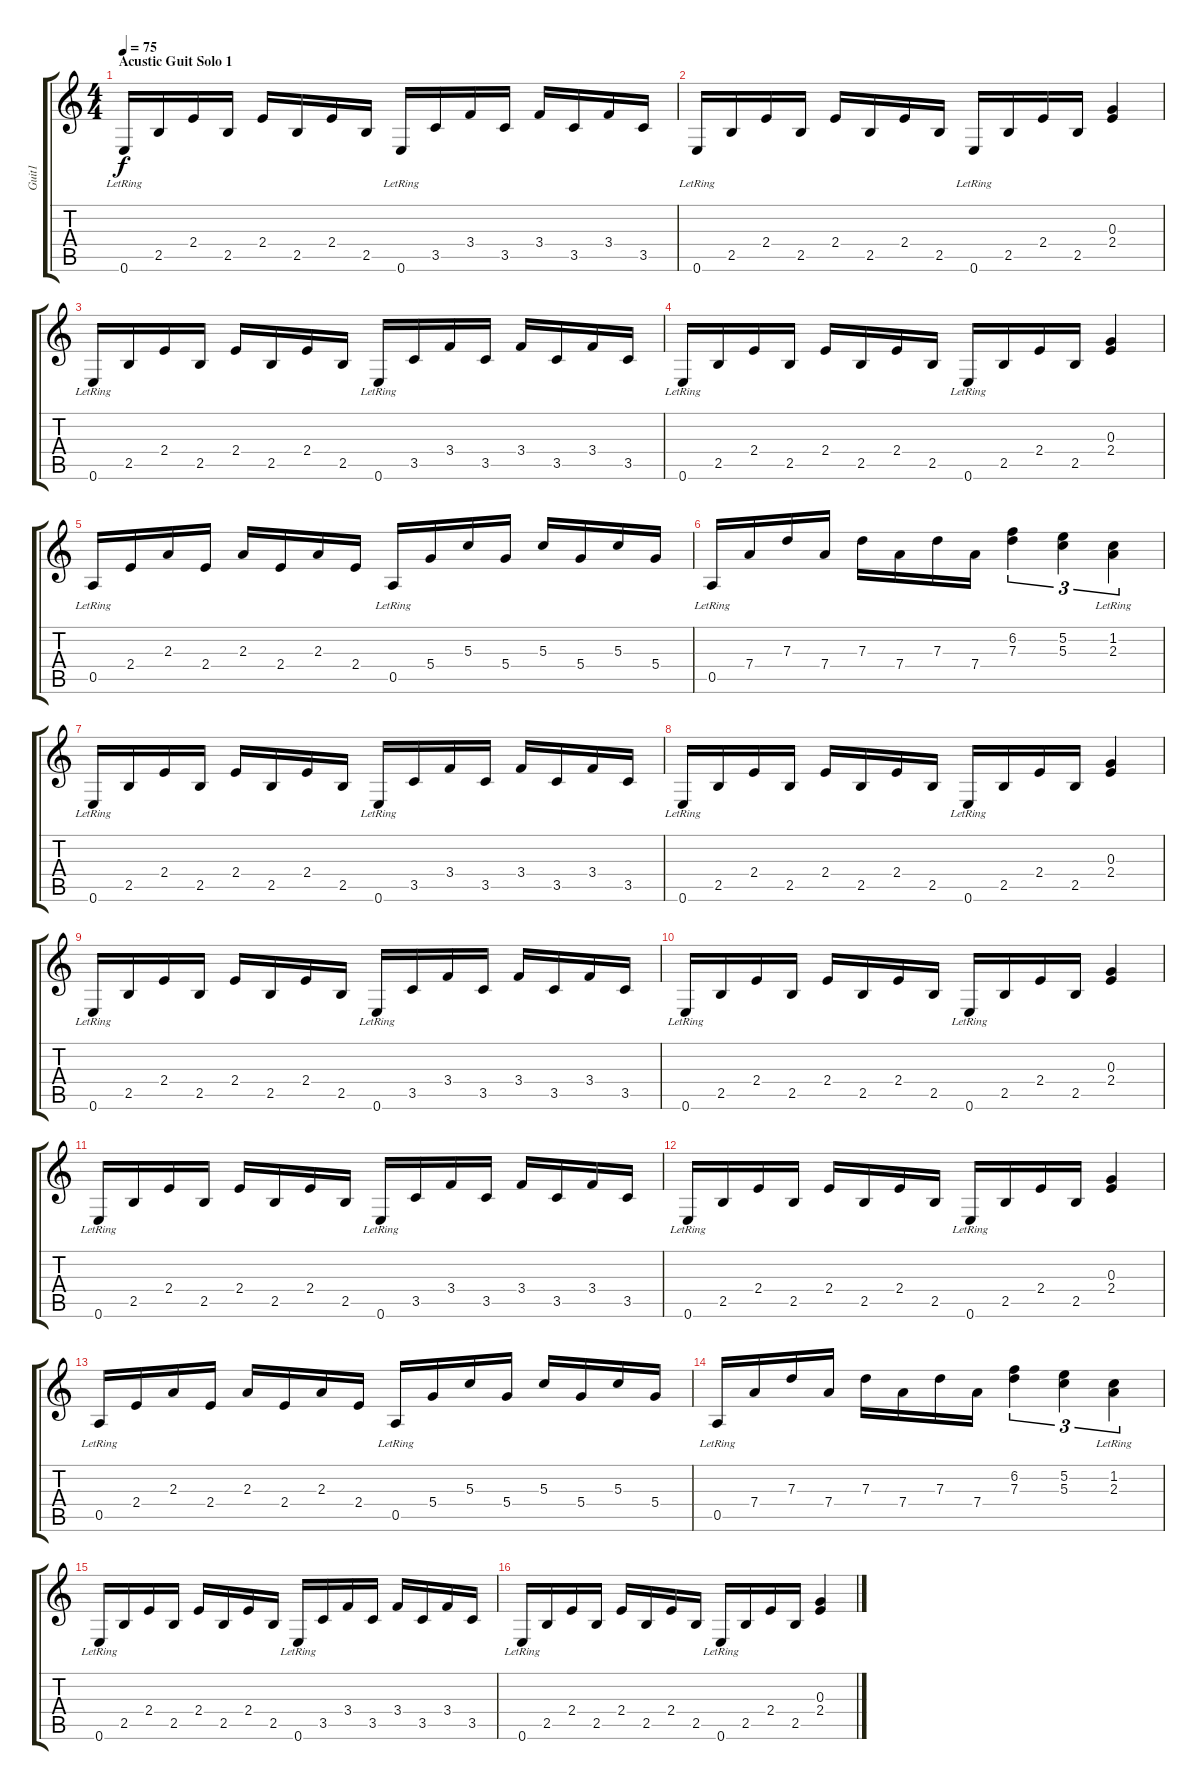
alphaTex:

\track ("Guit1" "Guit1") {instrument acousticguitarnylon}
\staff {score tabs}
\tuning (E4 B3 G3 D3 A2 E2) {hide}
\ts (4 4)
\section ("" "Acustic Guit Solo 1")
\tempo 75
\clef g2
\ks c
0.6{lr}.16{dy f} 2.5.16 2.4.16 2.5.16 2.4.16 2.5.16 2.4.16 2.5.16 0.6{lr}.16 3.5.16 3.4.16 3.5.16 3.4.16 3.5.16 3.4.16 3.5.16 |
0.6{lr}.16 2.5.16 2.4.16 2.5.16 2.4.16 2.5.16 2.4.16 2.5.16 0.6{lr}.16 2.5.16 2.4.16 2.5.16 (0.3 2.4).4 |
0.6{lr}.16 2.5.16 2.4.16 2.5.16 2.4.16 2.5.16 2.4.16 2.5.16 0.6{lr}.16 3.5.16 3.4.16 3.5.16 3.4.16 3.5.16 3.4.16 3.5.16 |
0.6{lr}.16 2.5.16 2.4.16 2.5.16 2.4.16 2.5.16 2.4.16 2.5.16 0.6{lr}.16 2.5.16 2.4.16 2.5.16 (0.3 2.4).4 |
0.5{lr}.16 2.4.16 2.3.16 2.4.16 2.3.16 2.4.16 2.3.16 2.4.16 0.5{lr}.16 5.4.16 5.3.16 5.4.16 5.3.16 5.4.16 5.3.16 5.4.16 |
0.5{lr}.16 7.4.16 7.3.16 7.4.16 7.3.16 7.4.16 7.3.16 7.4.16 (6.2 7.3).4{tu (3 2)} (5.2 5.3).4{tu (3 2)} (1.2{lr} 2.3{lr}).4{tu (3 2)} |
0.6{lr}.16 2.5.16 2.4.16 2.5.16 2.4.16 2.5.16 2.4.16 2.5.16 0.6{lr}.16 3.5.16 3.4.16 3.5.16 3.4.16 3.5.16 3.4.16 3.5.16 |
0.6{lr}.16 2.5.16 2.4.16 2.5.16 2.4.16 2.5.16 2.4.16 2.5.16 0.6{lr}.16 2.5.16 2.4.16 2.5.16 (0.3 2.4).4 |
0.6{lr}.16 2.5.16 2.4.16 2.5.16 2.4.16 2.5.16 2.4.16 2.5.16 0.6{lr}.16 3.5.16 3.4.16 3.5.16 3.4.16 3.5.16 3.4.16 3.5.16 |
0.6{lr}.16 2.5.16 2.4.16 2.5.16 2.4.16 2.5.16 2.4.16 2.5.16 0.6{lr}.16 2.5.16 2.4.16 2.5.16 (0.3 2.4).4 |
0.6{lr}.16 2.5.16 2.4.16 2.5.16 2.4.16 2.5.16 2.4.16 2.5.16 0.6{lr}.16 3.5.16 3.4.16 3.5.16 3.4.16 3.5.16 3.4.16 3.5.16 |
0.6{lr}.16 2.5.16 2.4.16 2.5.16 2.4.16 2.5.16 2.4.16 2.5.16 0.6{lr}.16 2.5.16 2.4.16 2.5.16 (0.3 2.4).4 |
0.5{lr}.16 2.4.16 2.3.16 2.4.16 2.3.16 2.4.16 2.3.16 2.4.16 0.5{lr}.16 5.4.16 5.3.16 5.4.16 5.3.16 5.4.16 5.3.16 5.4.16 |
0.5{lr}.16 7.4.16 7.3.16 7.4.16 7.3.16 7.4.16 7.3.16 7.4.16 (6.2 7.3).4{tu (3 2)} (5.2 5.3).4{tu (3 2)} (1.2{lr} 2.3{lr}).4{tu (3 2)} |
0.6{lr}.16 2.5.16 2.4.16 2.5.16 2.4.16 2.5.16 2.4.16 2.5.16 0.6{lr}.16 3.5.16 3.4.16 3.5.16 3.4.16 3.5.16 3.4.16 3.5.16 |
0.6{lr}.16 2.5.16 2.4.16 2.5.16 2.4.16 2.5.16 2.4.16 2.5.16 0.6{lr}.16 2.5.16 2.4.16 2.5.16 (0.3 2.4).4
